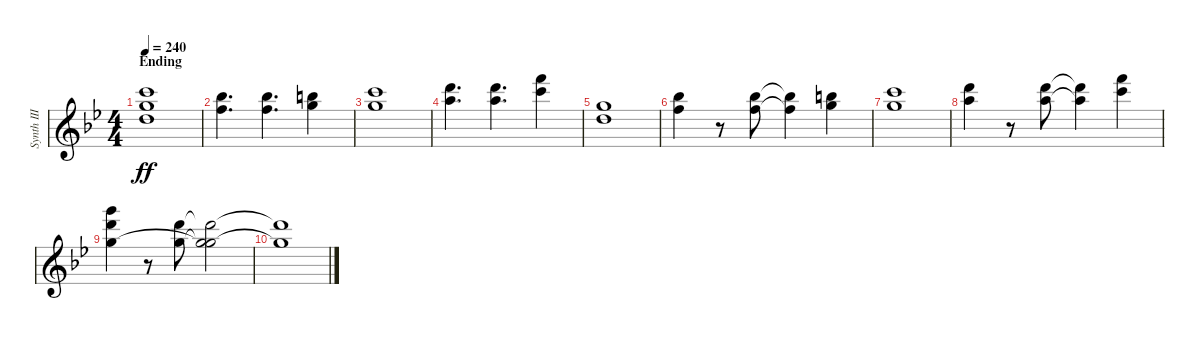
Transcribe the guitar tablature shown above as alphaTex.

\track ("Synth III (Organ)" "Synth III ") {instrument rockorgan}
\staff {score}
\tuning (E4 B3 G3 D3 A2 E2 B1) {hide}
\ts (4 4)
\section ("" "Ending")
\tempo 240
\clef g2
\ks bb
(10.1 20.2 29.3).1{dy ff} |
(18.1 18.2).4{d} (13.1 23.2).4{d} (19.1 20.2).4 |
(15.1 25.2).1 |
(22.1 22.2).4{d} (17.1 27.2).4{d} (20.1 30.2).4 |
(15.1 15.2).1 |
(13.1 23.2).4 r.8 (18.1 18.2).8 (18.1{t} 18.2{t}).4 (15.1 24.2).4 |
(15.1 25.2).1 |
(22.1 22.2).4 r.8 (17.1 27.2).8 (17.1{t} 27.2{t}).4 (20.1 30.2).4 |
(27.1 27.2 24.3).4 r.8 (15.1 27.2).8 (15.1{t} 27.2{t} 24.3{t}).2 |
(15.1{t} 27.2{t}).1
